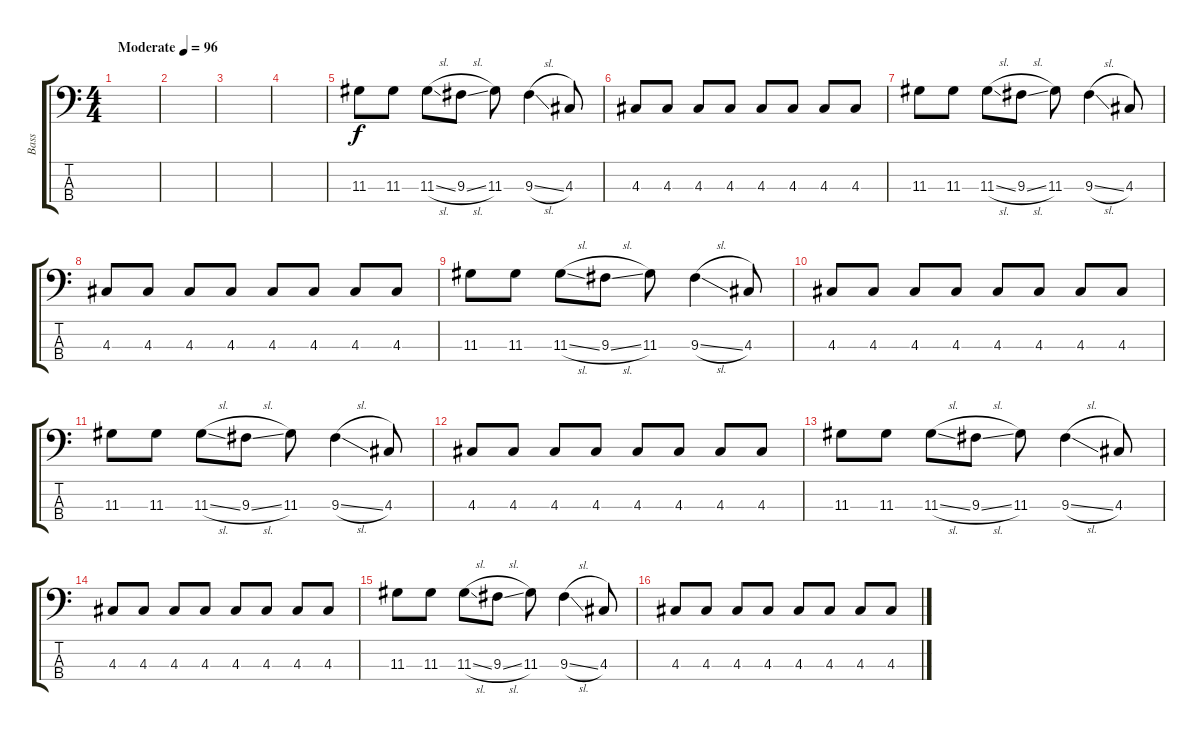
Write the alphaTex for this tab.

\track ("Bass" "Bass") {instrument electricbassfinger}
\staff {score tabs}
\tuning (G2 D2 A1 E1) {hide}
\ts (4 4)
\tempo (96 "Moderate")
\clef f4
\ks c
|
|
|
|
11.3.8 11.3.8 11.3{sl}.8 9.3{sl}.8 11.3.8 9.3{sl}.4 4.3.8 |
4.3.8 4.3.8 4.3.8 4.3.8 4.3.8 4.3.8 4.3.8 4.3.8 |
11.3.8 11.3.8 11.3{sl}.8 9.3{sl}.8 11.3.8 9.3{sl}.4 4.3.8 |
4.3.8 4.3.8 4.3.8 4.3.8 4.3.8 4.3.8 4.3.8 4.3.8 |
11.3.8 11.3.8 11.3{sl}.8 9.3{sl}.8 11.3.8 9.3{sl}.4 4.3.8 |
4.3.8 4.3.8 4.3.8 4.3.8 4.3.8 4.3.8 4.3.8 4.3.8 |
11.3.8 11.3.8 11.3{sl}.8 9.3{sl}.8 11.3.8 9.3{sl}.4 4.3.8 |
4.3.8 4.3.8 4.3.8 4.3.8 4.3.8 4.3.8 4.3.8 4.3.8 |
11.3.8 11.3.8 11.3{sl}.8 9.3{sl}.8 11.3.8 9.3{sl}.4 4.3.8 |
4.3.8 4.3.8 4.3.8 4.3.8 4.3.8 4.3.8 4.3.8 4.3.8 |
11.3.8 11.3.8 11.3{sl}.8 9.3{sl}.8 11.3.8 9.3{sl}.4 4.3.8 |
4.3.8 4.3.8 4.3.8 4.3.8 4.3.8 4.3.8 4.3.8 4.3.8
